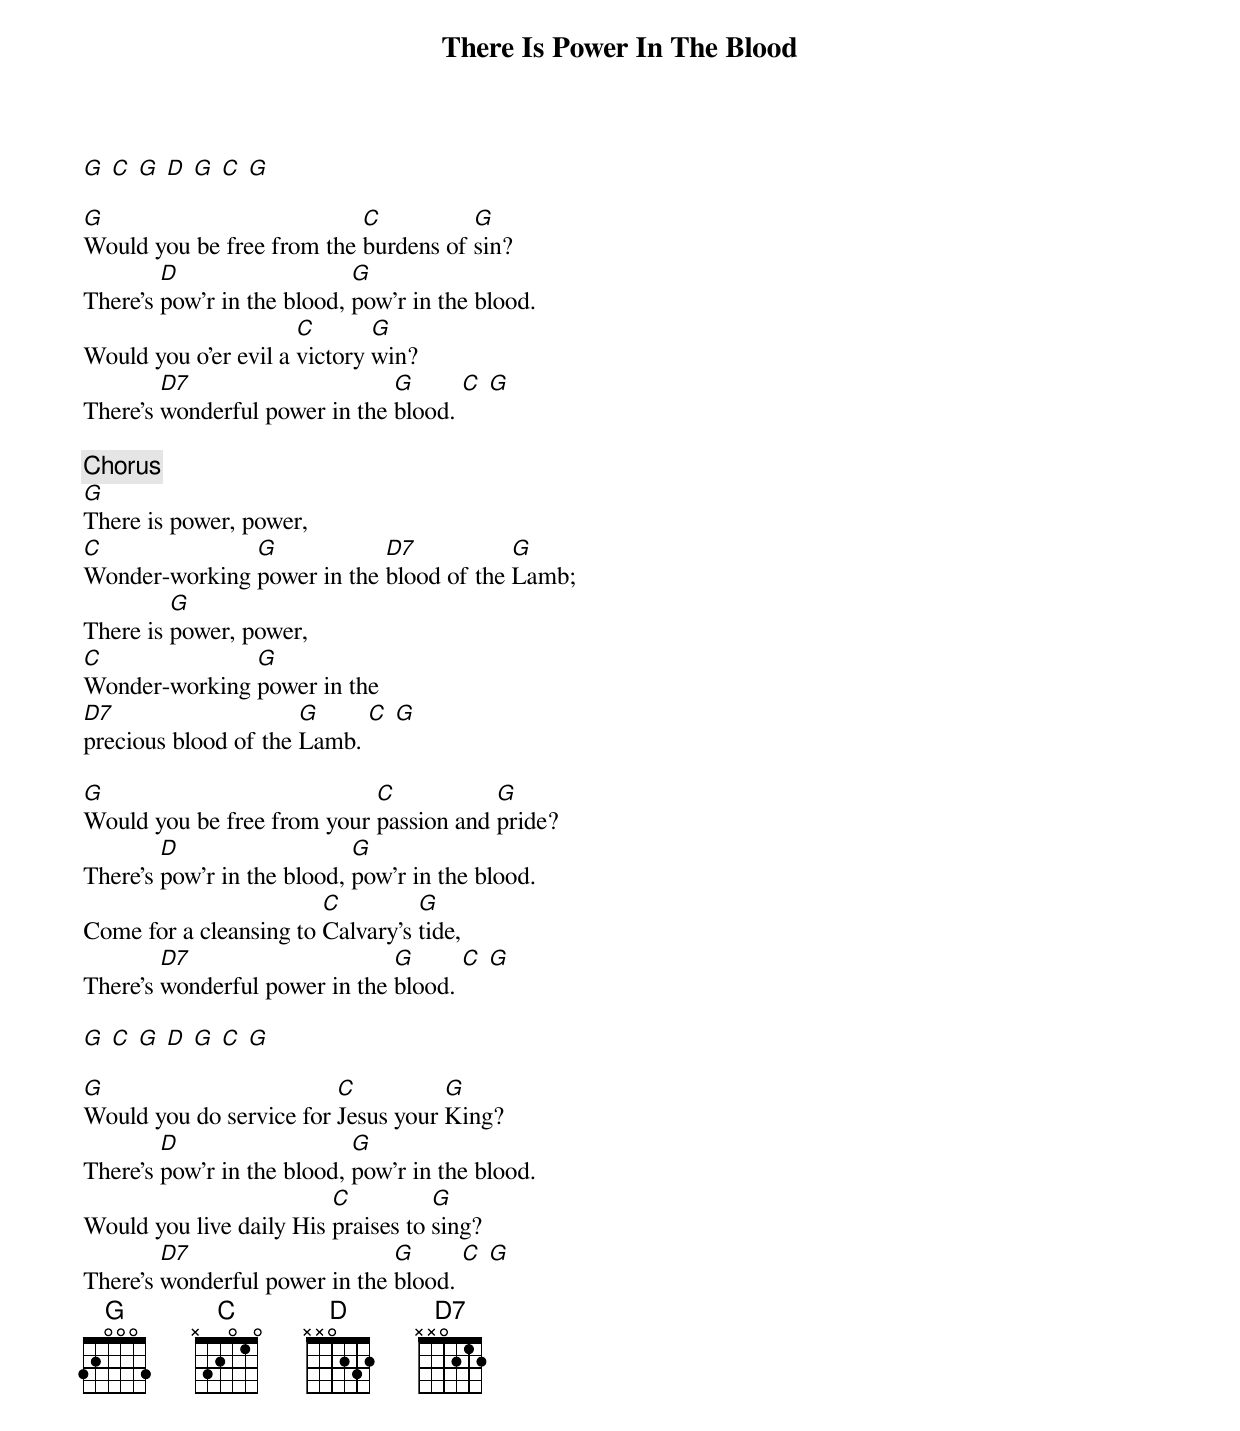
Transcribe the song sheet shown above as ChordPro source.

{Title: There Is Power In The Blood}
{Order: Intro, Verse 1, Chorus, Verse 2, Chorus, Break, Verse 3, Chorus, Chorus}

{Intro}
[G] [C] [G] [D] [G] [C] [G]

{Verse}
[G]Would you be free from the [C]burdens of [G]sin?
There’s [D]pow’r in the blood, [G]pow’r in the blood.
Would you o’er evil a [C]victory [G]win?
There’s [D7]wonderful power in the [G]blood. [C] [G]

{Chorus}
[G]There is power, power,
[C]Wonder-working [G]power in the [D7]blood of the [G]Lamb;
There is [G]power, power,
[C]Wonder-working [G]power in the
[D7]precious blood of the [G]Lamb. [C] [G]

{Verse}
[G]Would you be free from your [C]passion and [G]pride?
There’s [D]pow’r in the blood, [G]pow’r in the blood.
Come for a cleansing to [C]Calvary’s [G]tide,
There’s [D7]wonderful power in the [G]blood. [C] [G]

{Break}
[G] [C] [G] [D] [G] [C] [G]

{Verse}
[G]Would you do service for [C]Jesus your [G]King?
There’s [D]pow’r in the blood, [G]pow’r in the blood.
Would you live daily His [C]praises to [G]sing?
There’s [D7]wonderful power in the [G]blood. [C] [G]
